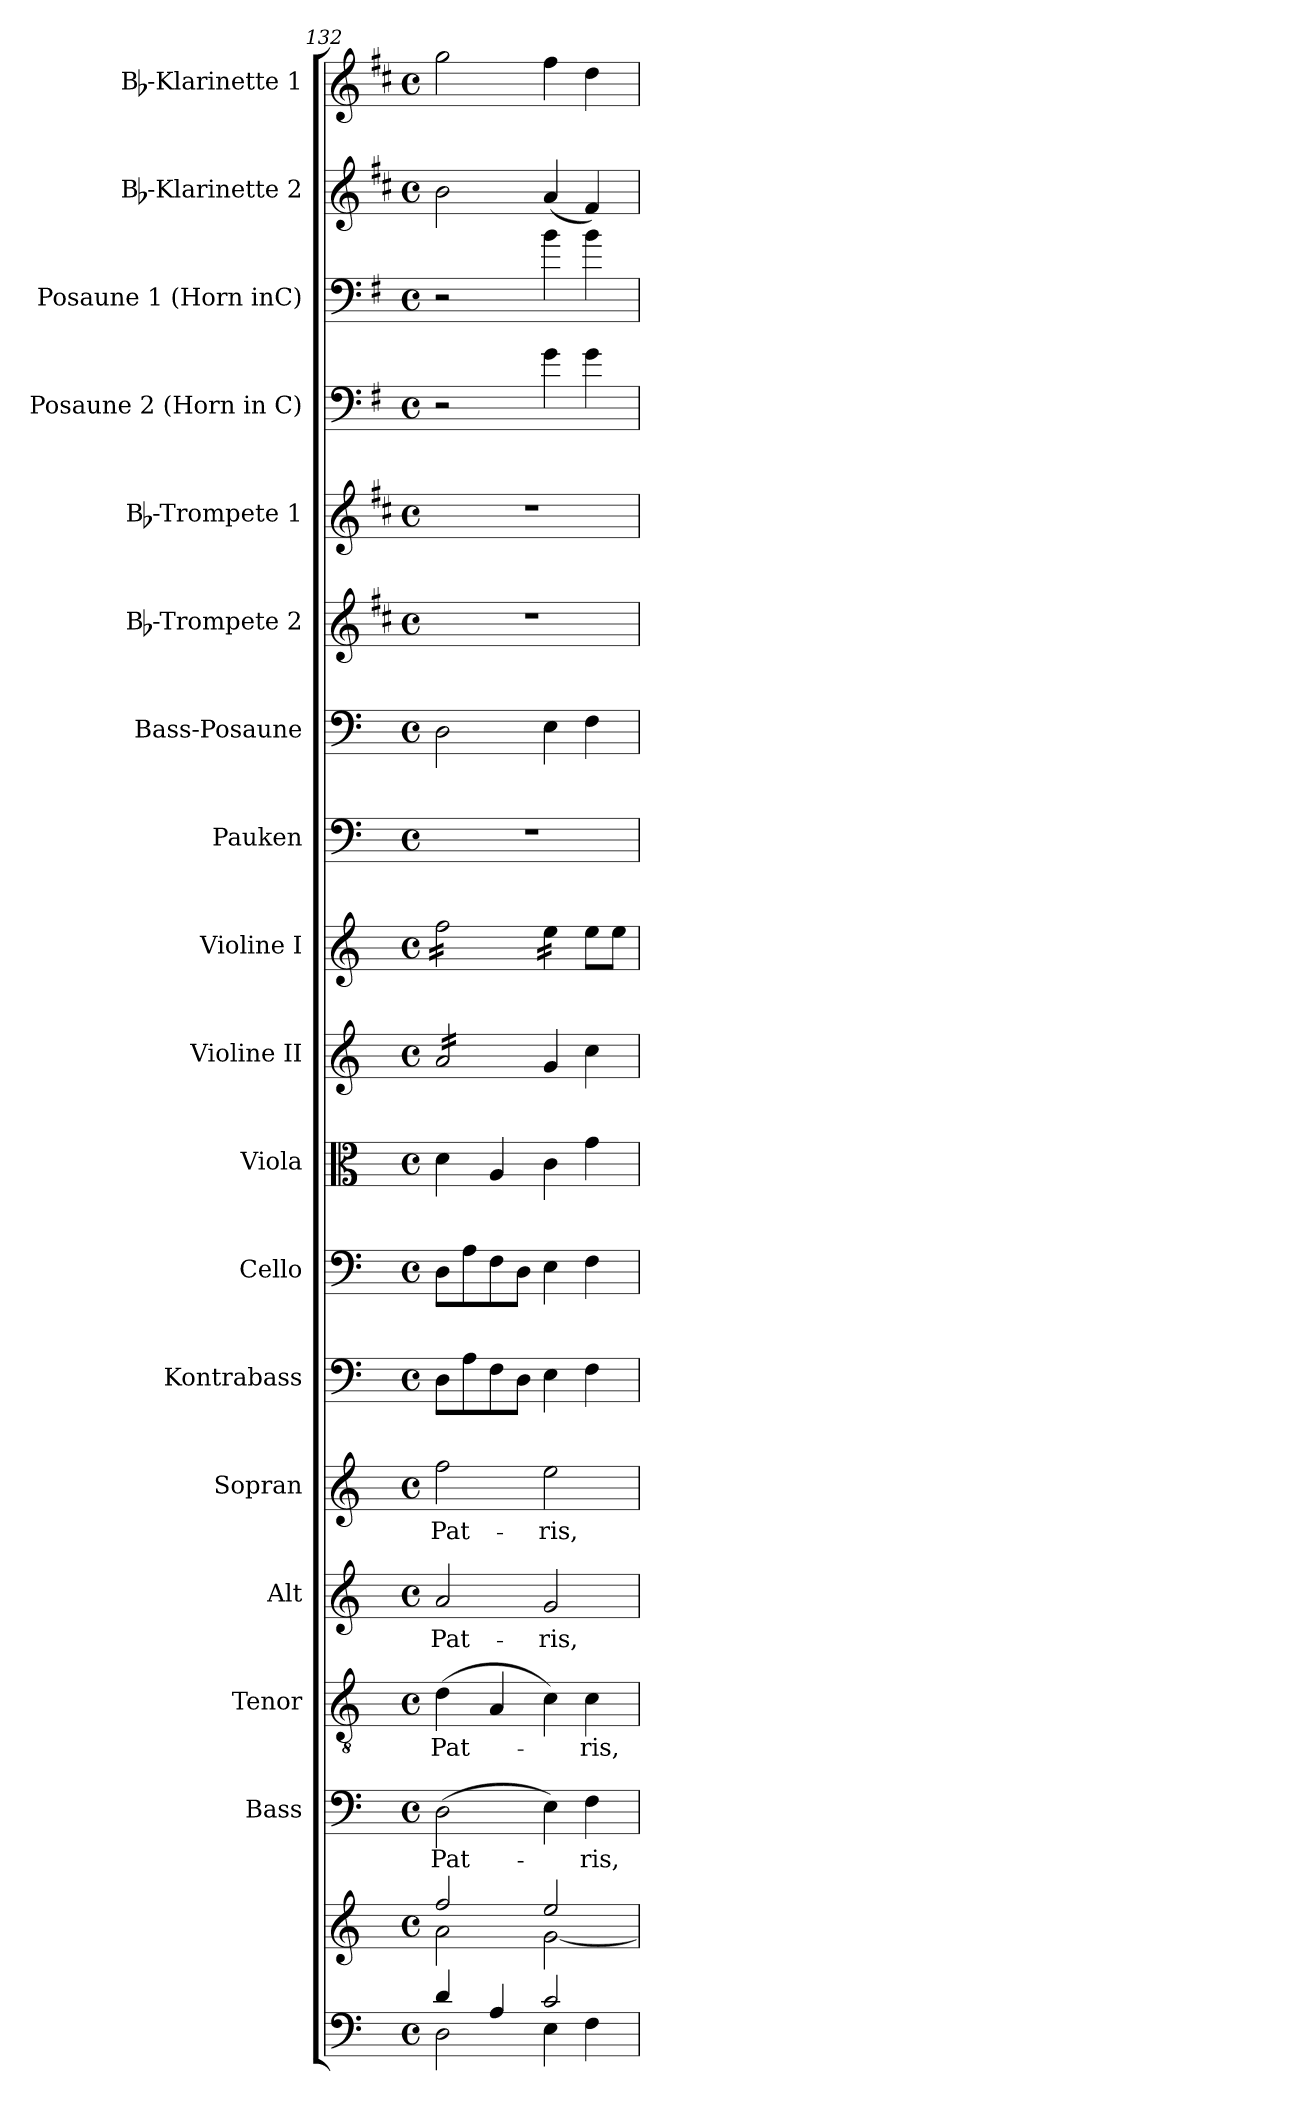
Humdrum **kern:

**kern	**kern	**kern	**text	**kern	**text	**kern	**text	**kern	**text	**kern	**kern	**kern	**kern	**kern	**kern	**kern	**kern	**kern	**kern	**kern	**kern	**kern
*part18	*part18	*part17	*part17	*part16	*part16	*part15	*part15	*part14	*part14	*part13	*part12	*part11	*part10	*part9	*part8	*part7	*part6	*part5	*part4	*part3	*part2	*part1
*staff19	*staff18	*staff17	*staff17	*staff16	*staff16	*staff15	*staff15	*staff14	*staff14	*staff13	*staff12	*staff11	*staff10	*staff9	*staff8	*staff7	*staff6	*staff5	*staff4	*staff3	*staff2	*staff1
*	*	*I"Bass	*	*I"Tenor	*	*I"Alt	*	*I"Sopran	*	*I"Kontrabass	*I"Cello	*I"Viola	*I"Violine II	*I"Violine I	*I"Pauken	*I"Bass-Posaune	*I"Bb-Trompete 2	*I"Bb-Trompete 1	*I"Posaune 2 (Horn in C)	*I"Posaune 1 (Horn inC)	*I"Bb-Klarinette 2	*I"Bb-Klarinette 1
*	*	*I'B.	*	*I'T.	*	*I'A.	*	*I'S.	*	*I'Kb.	*	*I'Vla.	*I'Vl. II	*I'Vl. I	*I'Pk.	*I'B-Pos.	*I'Bb Trp. 2	*I'Bb Trp. 1	*I'Pos. 2	*I'Pos. 1	*I'Bb Kl. 2	*I'Bb Kl. 1
*clefF4	*clefG2	*clefF4	*	*clefGv2	*	*clefG2	*	*clefG2	*	*clefF4	*clefF4	*clefC3	*clefG2	*clefG2	*clefF4	*clefF4	*clefG2	*clefG2	*clefF4	*clefF4	*clefG2	*clefG2
*	*	*	*	*	*	*	*	*	*	*ITrd7c12	*	*	*	*	*	*	*ITrd1c2	*ITrd1c2	*ITrd4c7	*ITrd4c7	*ITrd1c2	*ITrd1c2
*k[]	*k[]	*k[]	*	*k[]	*	*k[]	*	*k[]	*	*k[]	*k[]	*k[]	*k[]	*k[]	*k[]	*k[]	*k[]	*k[]	*k[]	*k[]	*k[]	*k[]
*C:	*C:	*C:	*	*C:	*	*C:	*	*C:	*	*C:	*C:	*C:	*C:	*C:	*C:	*C:	*C:	*C:	*C:	*C:	*C:	*C:
*M4/4	*M4/4	*M4/4	*	*M4/4	*	*M4/4	*	*M4/4	*	*M4/4	*M4/4	*M4/4	*M4/4	*M4/4	*M4/4	*M4/4	*M4/4	*M4/4	*M4/4	*M4/4	*M4/4	*M4/4
*met(c)	*met(c)	*met(c)	*	*met(c)	*	*met(c)	*	*met(c)	*	*met(c)	*met(c)	*met(c)	*met(c)	*met(c)	*met(c)	*met(c)	*met(c)	*met(c)	*met(c)	*met(c)	*met(c)	*met(c)
=132	=132	=132	=132	=132	=132	=132	=132	=132	=132	=132	=132	=132	=132	=132	=132	=132	=132	=132	=132	=132	=132	=132
*^	*^	*	*	*	*	*	*	*	*	*	*	*	*	*	*	*	*	*	*	*	*	*
!	!	!	!	!	!LO:LY:b	!	!LO:LY:b	!	!LO:LY:b	!	!LO:LY:b	!	!	!	!	!	!	!	!	!	!	!	!	!
*	*	*	*	*	*	*	*	*	*	*	*	*	*	*	*tremolo	*	*	*	*	*	*	*	*	*
*	*	*	*	*	*	*	*	*	*	*	*	*	*	*	*	*tremolo	*	*	*	*	*	*	*	*
4d/	2D\	2ff/	2a\	(>2D\	Pat-	(>4d\	Pat-	2a/	Pat-	2ff\	Pat-	8DD\L	8D\L	4d\	16a/LL	16ff\LL	1r	2D\	1r	1r	2r	2r	2a\	2ff\
.	.	.	.	.	.	.	.	.	.	.	.	.	.	.	16a/	16ff\	.	.	.	.	.	.	.	.
.	.	.	.	.	.	.	.	.	.	.	.	8AA\	8A\	.	16a/	16ff\	.	.	.	.	.	.	.	.
.	.	.	.	.	.	.	.	.	.	.	.	.	.	.	16a/	16ff\	.	.	.	.	.	.	.	.
4A/	.	.	.	.	.	4A/	.	.	.	.	.	8FF\	8F\	4A/	16a/	16ff\	.	.	.	.	.	.	.	.
.	.	.	.	.	.	.	.	.	.	.	.	.	.	.	16a/	16ff\	.	.	.	.	.	.	.	.
.	.	.	.	.	.	.	.	.	.	.	.	8DD\J	8D\J	.	16a/	16ff\	.	.	.	.	.	.	.	.
.	.	.	.	.	.	.	.	.	.	.	.	.	.	.	16a/JJ	16ff\JJ	.	.	.	.	.	.	.	.
*	*	*	*	*	*	*	*	*	*	*	*	*	*	*	*Xtremolo	*	*	*	*	*	*	*	*	*
!	!	!	!	!	!	!	!	!	!LO:LY:b	!	!LO:LY:b	!	!	!	!	!	!	!	!	!	!	!	!	!
2c/	4E\	2ee/	[<2g\	4E\)	.	4c\)	.	2g/	-ris,	2ee\	-ris,	4EE\	4E\	4c\	4g/	16ee\LL	.	4E\	.	.	4c\	4e\	(<4g/	4ee\
.	.	.	.	.	.	.	.	.	.	.	.	.	.	.	.	16ee\	.	.	.	.	.	.	.	.
.	.	.	.	.	.	.	.	.	.	.	.	.	.	.	.	16ee\	.	.	.	.	.	.	.	.
.	.	.	.	.	.	.	.	.	.	.	.	.	.	.	.	16ee\JJ	.	.	.	.	.	.	.	.
*	*	*	*	*	*	*	*	*	*	*	*	*	*	*	*	*Xtremolo	*	*	*	*	*	*	*	*
!	!	!	!	!	!LO:LY:b	!	!LO:LY:b	!	!	!	!	!	!	!	!	!	!	!	!	!	!	!	!	!
.	4F\	.	.	4F\	-ris,	4c\	-ris,	.	.	.	.	4FF\	4F\	4g\	4cc\	8ee\L	.	4F\	.	.	4c\	4e\	4e/)	4cc\
.	.	.	.	.	.	.	.	.	.	.	.	.	.	.	.	8ee\J	.	.	.	.	.	.	.	.
*v	*v	*	*	*	*	*	*	*	*	*	*	*	*	*	*	*	*	*	*	*	*	*	*	*
*	*v	*v	*	*	*	*	*	*	*	*	*	*	*	*	*	*	*	*	*	*	*	*	*
=	=	=	=	=	=	=	=	=	=	=	=	=	=	=	=	=	=	=	=	=	=	=
*-	*-	*-	*-	*-	*-	*-	*-	*-	*-	*-	*-	*-	*-	*-	*-	*-	*-	*-	*-	*-	*-	*-
